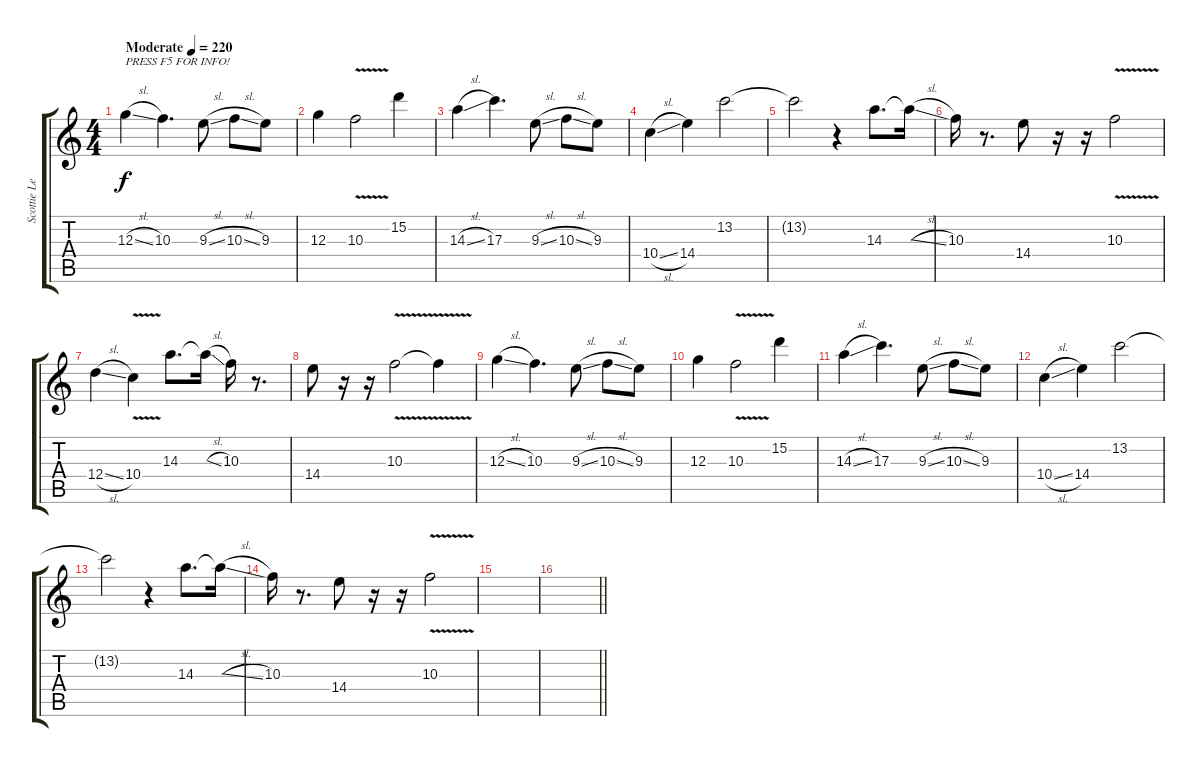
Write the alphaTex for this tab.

\track ("Scottie LePage" "Scottie Le") {instrument distortionguitar}
\staff {score tabs}
\tuning (E4 B3 G3 D3 A2 D2) {hide}
\ts (4 4)
\tempo (220 "Moderate")
\clef g2
\ks c
12.3{sl}.4{txt "PRESS F5 FOR INFO!" dy f instrument acousticguitarnylon} 10.3.4{d} 9.3{sl}.8 10.3{sl}.8 9.3.8 |
12.3.4 10.3{v}.2 15.2.4 |
14.3{sl}.4 17.3.4{d} 9.3{sl}.8 10.3{sl}.8 9.3.8 |
10.4{sl}.4{volume 10} 14.4.4 13.2.2{volume 16} |
13.2{t}.2{volume 0} r.4 14.3.8{d volume 16} 14.3{sl t}.16 |
10.3.16 r.8{d} 14.4.8 r.16{volume 0} r.16{volume 16} 10.3{v}.2 |
12.4{sl}.4 10.4{v}.4 14.3.8{d} 14.3{sl t}.16 10.3.16 r.8{d} |
14.4.8 r.16{volume 0} r.16{volume 16} 10.3{v}.2 10.3{t}.4 |
12.3{sl}.4 10.3.4{d} 9.3{sl}.8 10.3{sl}.8 9.3.8 |
12.3.4 10.3{v}.2 15.2.4 |
14.3{sl}.4 17.3.4{d} 9.3{sl}.8 10.3{sl}.8 9.3.8 |
10.4{sl}.4{volume 10} 14.4.4 13.2.2{volume 16} |
13.2{t}.2{volume 0} r.4 14.3.8{d} 14.3{sl t}.16 |
10.3.16 r.8{d} 14.4.8 r.16 r.16 10.3{v}.2 |
|
\barLineRight lightlight
